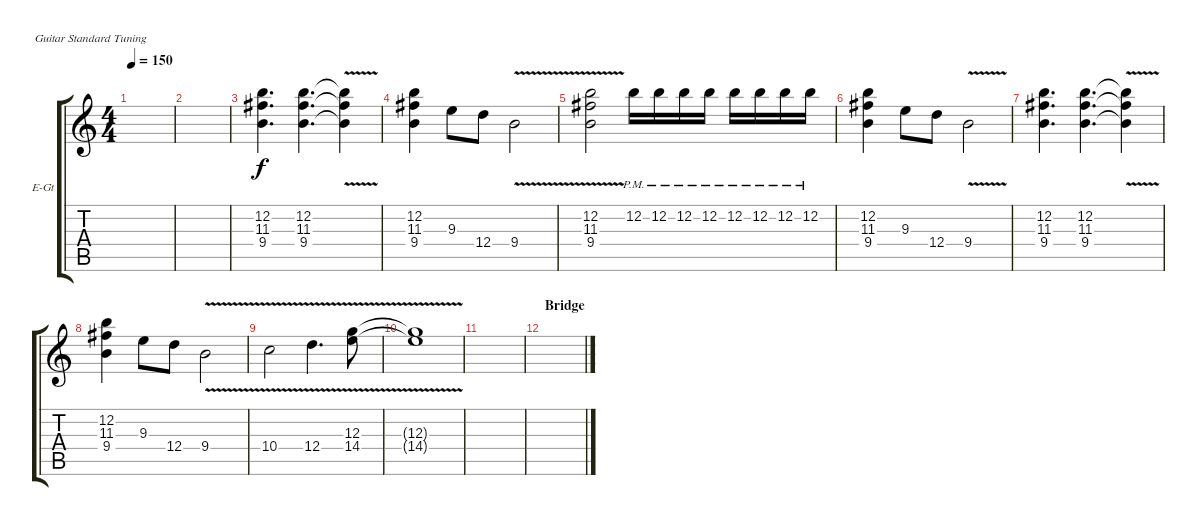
\defaultSystemsLayout 4
\bracketExtendMode groupsimilarinstruments
\firstSystemTrackNameOrientation horizontal
\otherSystemsTrackNameOrientation horizontal
\track ("Electric Guitar" "E-Gt") {instrument overdrivenguitar}
\staff {score tabs}
\tuning (E4 B3 G3 D3 A2 E2)
\ts (4 4)
\tempo 150
\clef g2
\scale
0.333333
\ks c
|
\scale
0.333333 |
\scale
0.333333 (9.4 11.3 12.2).4{d} (9.4 11.3 12.2).4{d} (9.4{v t} 11.3{v t} 12.2{v t}).4 |
\scale
0.333333 (9.4 11.3 12.2).4 9.3.8 12.4.8 9.4{v}.2 |
\scale
0.333333 (9.4{v} 11.3{v} 12.2{v}).2 12.2{pm}.16 12.2{pm}.16 12.2{pm}.16 12.2{pm}.16 12.2{pm}.16 12.2{pm}.16 12.2{pm}.16 12.2{pm}.16 |
\scale
0.333333 (9.4 11.3 12.2).4 9.3.8 12.4.8 9.4{v}.2 |
\scale
0.333333 (9.4 11.3 12.2).4{d} (9.4 11.3 12.2).4{d} (9.4{v t} 11.3{v t} 12.2{v t}).4 |
\scale
0.333333 (9.4 11.3 12.2).4 9.3.8 12.4.8 9.4{v}.2 |
\scale
0.333333 10.4{v}.2 12.4{v}.4{d} (14.4{v} 12.3{v}).8 |
\scale
0.333333 (14.4{v t} 12.3{t}).1 |
\scale
0.333333 |
\section ("" "Bridge")
\scale
0.333333 |
\scale
0.333333 |
\scale
0.333333 |
\scale
0.333333 |
\scale
0.333333
